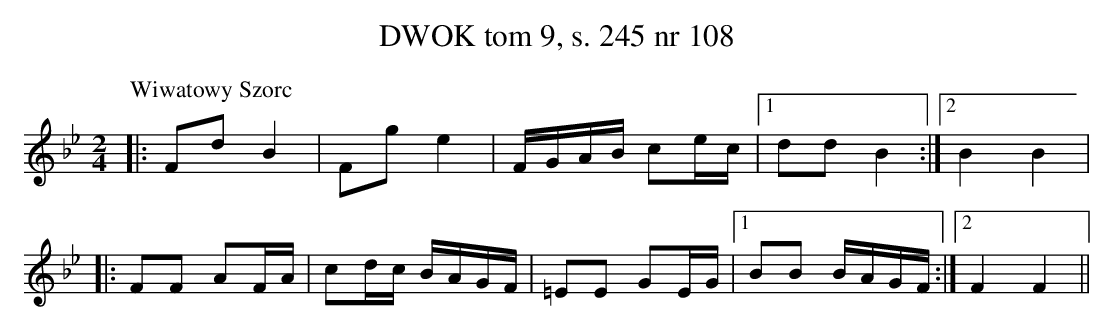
X:1
T:DWOK tom 9, s. 245 nr 108
L:1/16
M:2/4
K:Bb
P:Wiwatowy Szorc
|:F2d2 B4|F2g2 e4|FGAB c2ec| [1d2d2 B4:| [2B4 B4|
|:F2F2 A2FA|c2dc BAGF|=E2E2 G2EG| [1B2B2 BAGF:| [2F4 F4||
